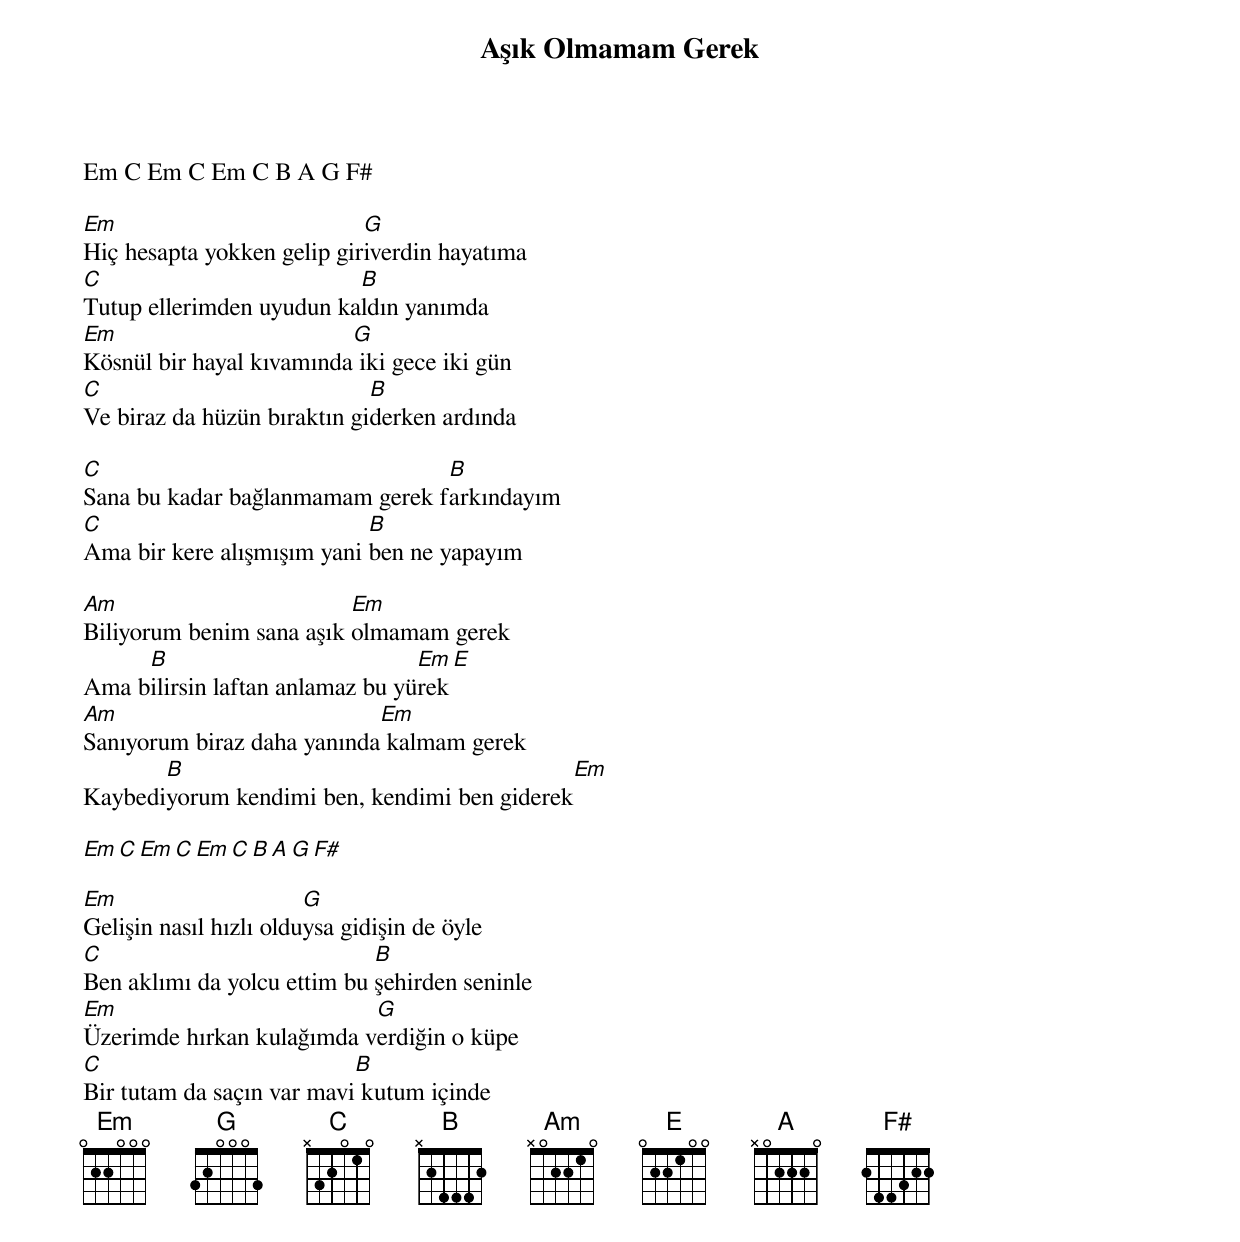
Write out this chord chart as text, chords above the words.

{title: Aşık Olmamam Gerek}
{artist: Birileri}

Em C Em C Em C B A G F#

Em                          G
Hiç hesapta yokken gelip giriverdin hayatıma
C                         B
Tutup ellerimden uyudun kaldın yanımda
Em                        G
Kösnül bir hayal kıvamında iki gece iki gün
C                            B
Ve biraz da hüzün bıraktın giderken ardında

C                                B
Sana bu kadar bağlanmamam gerek farkındayım
C                           B
Ama bir kere alışmışım yani ben ne yapayım

Am                        Em
Biliyorum benim sana aşık olmamam gerek
     B                           Em  E
Ama bilirsin laftan anlamaz bu yürek
Am                          Em
Sanıyorum biraz daha yanında kalmam gerek
       B                                       Em
Kаybediyorum kendimi ben, kendimi ben giderek

Em C Em C Em C B A G F#

Em                      G
Gelişin nasıl hızlı olduysa gidişin de öyle
C                            B
Ben aklımı da yolcu ettim bu şehirden seninle
Em                         G
Üzerimde hırkan kulağımda verdiğin o küpe
C                          B
Bir tutam da saçın var mavi kutum içinde
